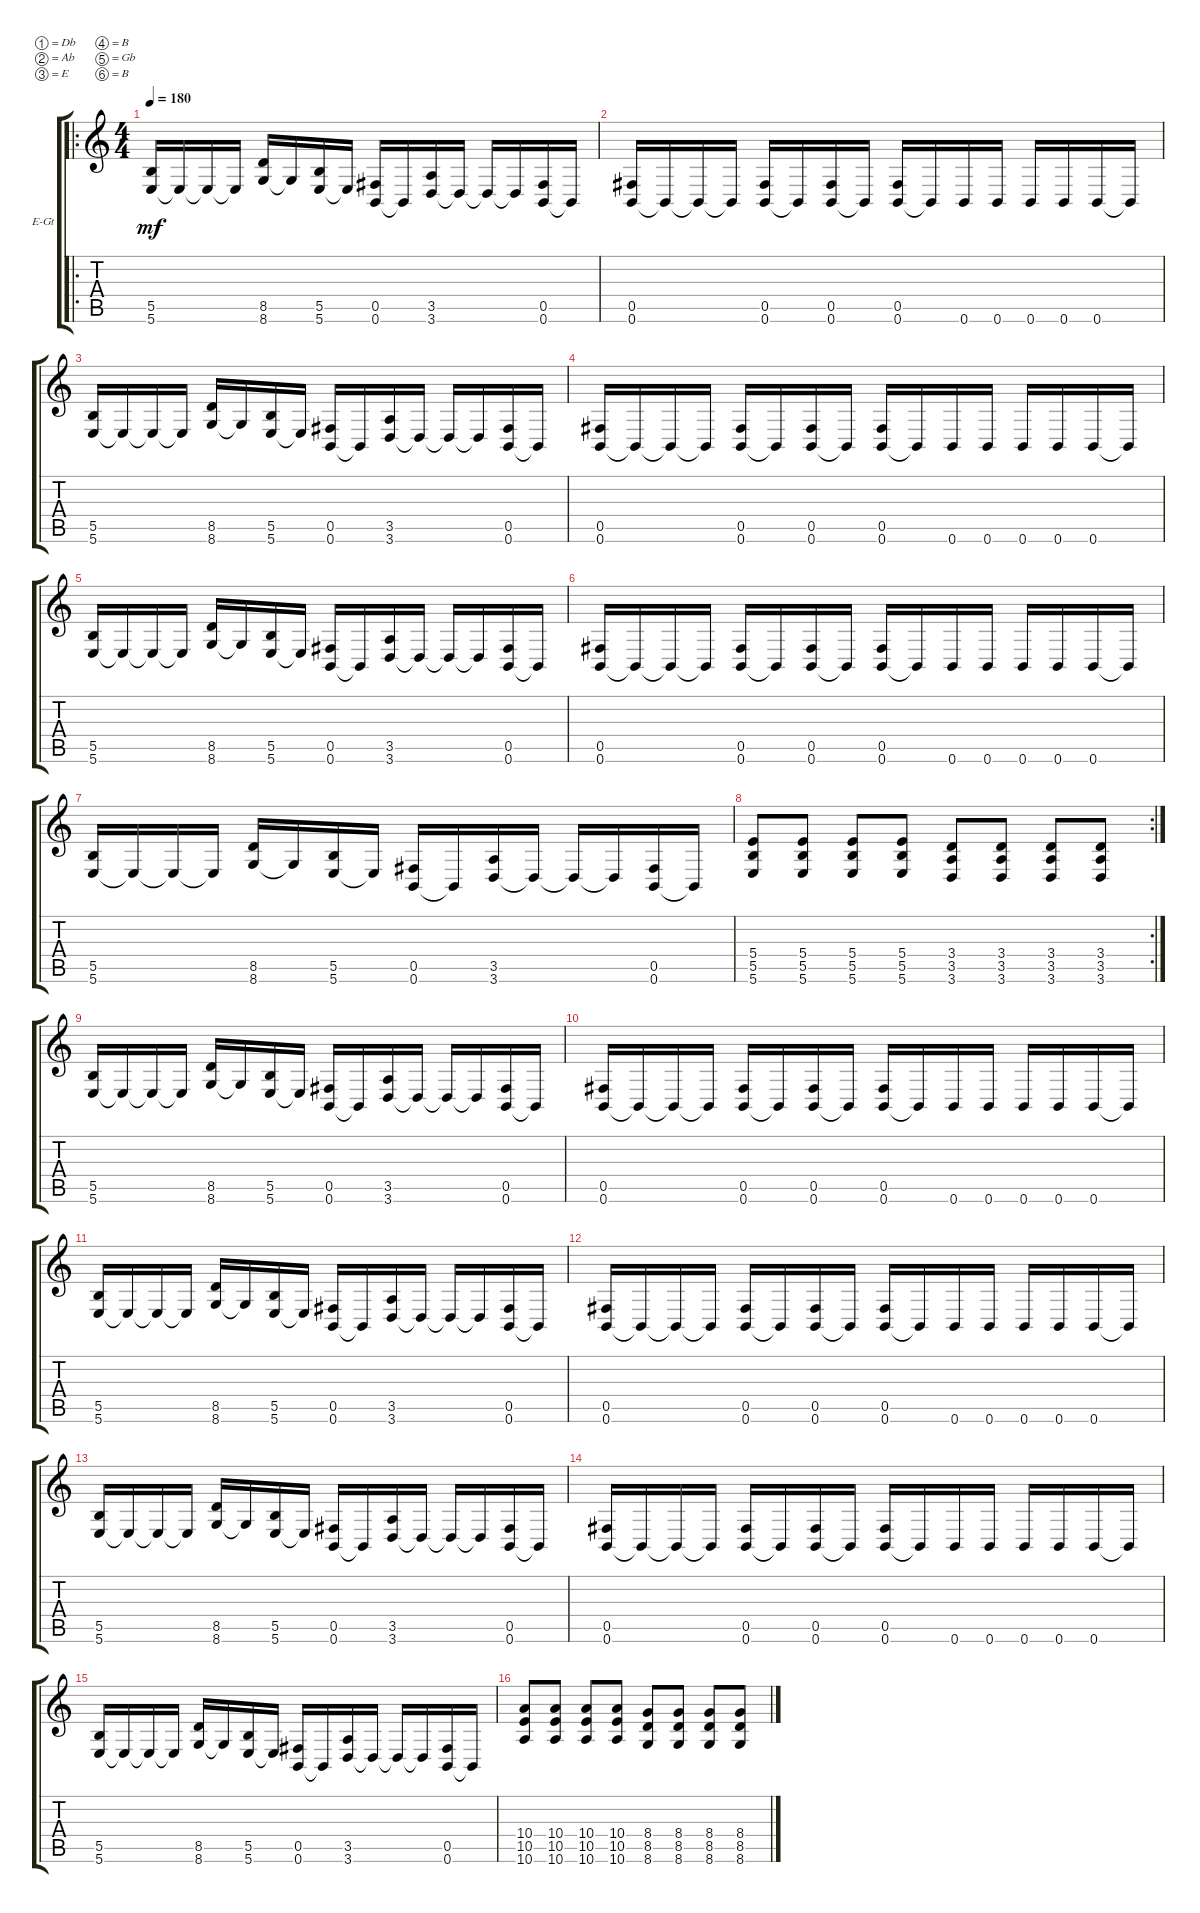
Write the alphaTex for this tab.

\bracketExtendMode groupsimilarinstruments
\firstSystemTrackNameOrientation horizontal
\otherSystemsTrackNameOrientation horizontal
\track ("Lead" "E-Gt") {instrument distortionguitar}
\staff {score tabs}
\tuning (Db4 Ab3 E3 B2 Gb2 B1)
\ro
\ts (4 4)
\tempo 180
\clef g2
\ks c
(5.6 5.5).16{dy mf instrument distortionguitar} 5.6{t}.16 5.6{t}.16 5.6{t}.16 (8.6 8.5).16 8.6{t}.16 (5.6 5.5).16 5.6{t}.16 (0.6 0.5).16 0.6{t}.16 (3.6 3.5).16 3.6{t}.16 3.6{t}.16 3.6{t}.16 (0.6 0.5).16 0.6{t}.16 |
(0.6 0.5).16 0.6{t}.16 0.6{t}.16 0.6{t}.16 (0.6 0.5).16 0.6{t}.16 (0.6 0.5).16 0.6{t}.16 (0.6 0.5).16 0.6{t}.16 0.6.16 0.6.16 0.6.16 0.6.16 0.6.16 0.6{t}.16 |
(5.6 5.5).16 5.6{t}.16 5.6{t}.16 5.6{t}.16 (8.6 8.5).16 8.6{t}.16 (5.6 5.5).16 5.6{t}.16 (0.6 0.5).16 0.6{t}.16 (3.6 3.5).16 3.6{t}.16 3.6{t}.16 3.6{t}.16 (0.6 0.5).16 0.6{t}.16 |
(0.6 0.5).16 0.6{t}.16 0.6{t}.16 0.6{t}.16 (0.6 0.5).16 0.6{t}.16 (0.6 0.5).16 0.6{t}.16 (0.6 0.5).16 0.6{t}.16 0.6.16 0.6.16 0.6.16 0.6.16 0.6.16 0.6{t}.16 |
(5.6 5.5).16 5.6{t}.16 5.6{t}.16 5.6{t}.16 (8.6 8.5).16 8.6{t}.16 (5.6 5.5).16 5.6{t}.16 (0.6 0.5).16 0.6{t}.16 (3.6 3.5).16 3.6{t}.16 3.6{t}.16 3.6{t}.16 (0.6 0.5).16 0.6{t}.16 |
(0.6 0.5).16 0.6{t}.16 0.6{t}.16 0.6{t}.16 (0.6 0.5).16 0.6{t}.16 (0.6 0.5).16 0.6{t}.16 (0.6 0.5).16 0.6{t}.16 0.6.16 0.6.16 0.6.16 0.6.16 0.6.16 0.6{t}.16 |
(5.6 5.5).16 5.6{t}.16 5.6{t}.16 5.6{t}.16 (8.6 8.5).16 8.6{t}.16 (5.6 5.5).16 5.6{t}.16 (0.6 0.5).16 0.6{t}.16 (3.6 3.5).16 3.6{t}.16 3.6{t}.16 3.6{t}.16 (0.6 0.5).16 0.6{t}.16 |
\rc 2
(5.6 5.5 5.4).8 (5.6 5.5 5.4).8 (5.6 5.5 5.4).8 (5.6 5.5 5.4).8 (3.6 3.4 3.5).8 (3.6 3.5 3.4).8 (3.6 3.4 3.5).8 (3.6 3.5 3.4).8 |
(5.6 5.5).16 5.6{t}.16 5.6{t}.16 5.6{t}.16 (8.6 8.5).16 8.6{t}.16 (5.6 5.5).16 5.6{t}.16 (0.6 0.5).16 0.6{t}.16 (3.6 3.5).16 3.6{t}.16 3.6{t}.16 3.6{t}.16 (0.6 0.5).16 0.6{t}.16 |
(0.6 0.5).16 0.6{t}.16 0.6{t}.16 0.6{t}.16 (0.6 0.5).16 0.6{t}.16 (0.6 0.5).16 0.6{t}.16 (0.6 0.5).16 0.6{t}.16 0.6.16 0.6.16 0.6.16 0.6.16 0.6.16 0.6{t}.16 |
(5.6 5.5).16 5.6{t}.16 5.6{t}.16 5.6{t}.16 (8.6 8.5).16 8.6{t}.16 (5.6 5.5).16 5.6{t}.16 (0.6 0.5).16 0.6{t}.16 (3.6 3.5).16 3.6{t}.16 3.6{t}.16 3.6{t}.16 (0.6 0.5).16 0.6{t}.16 |
(0.6 0.5).16 0.6{t}.16 0.6{t}.16 0.6{t}.16 (0.6 0.5).16 0.6{t}.16 (0.6 0.5).16 0.6{t}.16 (0.6 0.5).16 0.6{t}.16 0.6.16 0.6.16 0.6.16 0.6.16 0.6.16 0.6{t}.16 |
(5.6 5.5).16 5.6{t}.16 5.6{t}.16 5.6{t}.16 (8.6 8.5).16 8.6{t}.16 (5.6 5.5).16 5.6{t}.16 (0.6 0.5).16 0.6{t}.16 (3.6 3.5).16 3.6{t}.16 3.6{t}.16 3.6{t}.16 (0.6 0.5).16 0.6{t}.16 |
(0.6 0.5).16 0.6{t}.16 0.6{t}.16 0.6{t}.16 (0.6 0.5).16 0.6{t}.16 (0.6 0.5).16 0.6{t}.16 (0.6 0.5).16 0.6{t}.16 0.6.16 0.6.16 0.6.16 0.6.16 0.6.16 0.6{t}.16 |
(5.6 5.5).16 5.6{t}.16 5.6{t}.16 5.6{t}.16 (8.6 8.5).16 8.6{t}.16 (5.6 5.5).16 5.6{t}.16 (0.6 0.5).16 0.6{t}.16 (3.6 3.5).16 3.6{t}.16 3.6{t}.16 3.6{t}.16 (0.6 0.5).16 0.6{t}.16 |
(10.6 10.5 10.4).8 (10.6 10.5 10.4).8 (10.6 10.5 10.4).8 (10.6 10.5 10.4).8 (8.6 8.4 8.5).8 (8.6 8.5 8.4).8 (8.6 8.4 8.5).8 (8.6 8.5 8.4).8
